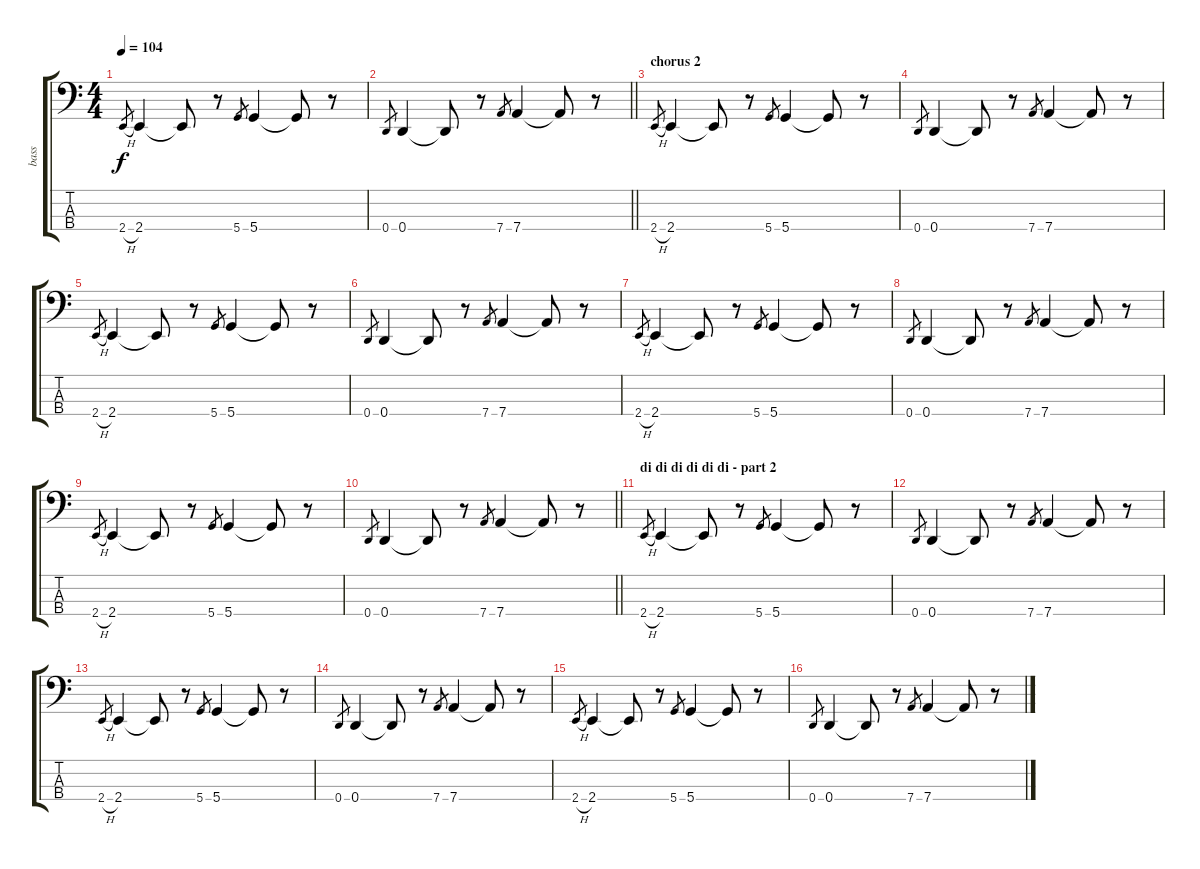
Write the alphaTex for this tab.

\track ("bass" "bass") {instrument acousticbass}
\staff {score tabs}
\tuning (G2 D2 A1 D1) {hide}
\ts (4 4)
\tempo 104
\clef f4
\ks c
2.4{h}.8{gr dy f} 2.4.4 2.4{t}.8 r.8 5.4.8{gr} 5.4.4 5.4{t}.8 r.8 |
\barLineRight lightlight
0.4.8{gr} 0.4.4 0.4{t}.8 r.8 7.4.8{gr} 7.4.4 7.4{t}.8 r.8 |
\section ("" "chorus 2")
2.4{h}.8{gr} 2.4.4 2.4{t}.8 r.8 5.4.8{gr} 5.4.4 5.4{t}.8 r.8 |
0.4.8{gr} 0.4.4 0.4{t}.8 r.8 7.4.8{gr} 7.4.4 7.4{t}.8 r.8 |
2.4{h}.8{gr} 2.4.4 2.4{t}.8 r.8 5.4.8{gr} 5.4.4 5.4{t}.8 r.8 |
0.4.8{gr} 0.4.4 0.4{t}.8 r.8 7.4.8{gr} 7.4.4 7.4{t}.8 r.8 |
2.4{h}.8{gr} 2.4.4 2.4{t}.8 r.8 5.4.8{gr} 5.4.4 5.4{t}.8 r.8 |
0.4.8{gr} 0.4.4 0.4{t}.8 r.8 7.4.8{gr} 7.4.4 7.4{t}.8 r.8 |
2.4{h}.8{gr} 2.4.4 2.4{t}.8 r.8 5.4.8{gr} 5.4.4 5.4{t}.8 r.8 |
\barLineRight lightlight
0.4.8{gr} 0.4.4 0.4{t}.8 r.8 7.4.8{gr} 7.4.4 7.4{t}.8 r.8 |
\section ("" "di di di di di di - part 2")
2.4{h}.8{gr} 2.4.4 2.4{t}.8 r.8 5.4.8{gr} 5.4.4 5.4{t}.8 r.8 |
0.4.8{gr} 0.4.4 0.4{t}.8 r.8 7.4.8{gr} 7.4.4 7.4{t}.8 r.8 |
2.4{h}.8{gr} 2.4.4 2.4{t}.8 r.8 5.4.8{gr} 5.4.4 5.4{t}.8 r.8 |
0.4.8{gr} 0.4.4 0.4{t}.8 r.8 7.4.8{gr} 7.4.4 7.4{t}.8 r.8 |
2.4{h}.8{gr} 2.4.4 2.4{t}.8 r.8 5.4.8{gr} 5.4.4 5.4{t}.8 r.8 |
0.4.8{gr} 0.4.4 0.4{t}.8 r.8 7.4.8{gr} 7.4.4 7.4{t}.8 r.8
